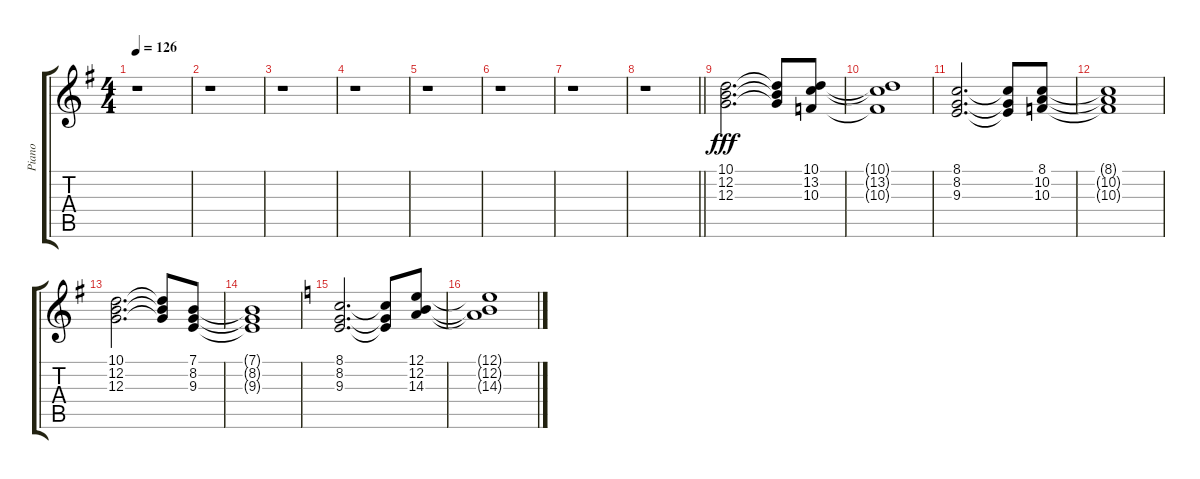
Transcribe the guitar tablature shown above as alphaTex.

\track ("Piano" "Piano") {instrument brightacousticpiano}
\staff {score tabs}
\tuning (E4 B3 G3 D3 A2 E2) {hide}
\ts (4 4)
\tempo 126
\clef g2
\ks g
r.1{dy fff} |
r.1 |
r.1 |
r.1 |
r.1 |
r.1 |
r.1 |
\barLineRight lightlight
r.1 |
(10.1 12.2 12.3).2{d} (10.1{t} 12.2{t} 12.3{t}).8 (10.1 13.2 10.3).8 |
(10.1{t} 13.2{t} 10.3{t}).1 |
(8.1 8.2 9.3).2{d} (8.1{t} 8.2{t} 9.3{t}).8 (8.1 10.2 10.3).8 |
(8.1{t} 10.2{t} 10.3{t}).1 |
(10.1 12.2 12.3).2{d} (10.1{t} 12.2{t} 12.3{t}).8 (7.1 8.2 9.3).8 |
(7.1{t} 8.2{t} 9.3{t}).1 |
\ks c
(8.1 8.2 9.3).2{d} (8.1{t} 8.2{t} 9.3{t}).8 (12.1 12.2 14.3).8 |
(12.1{t} 12.2{t} 14.3{t}).1
